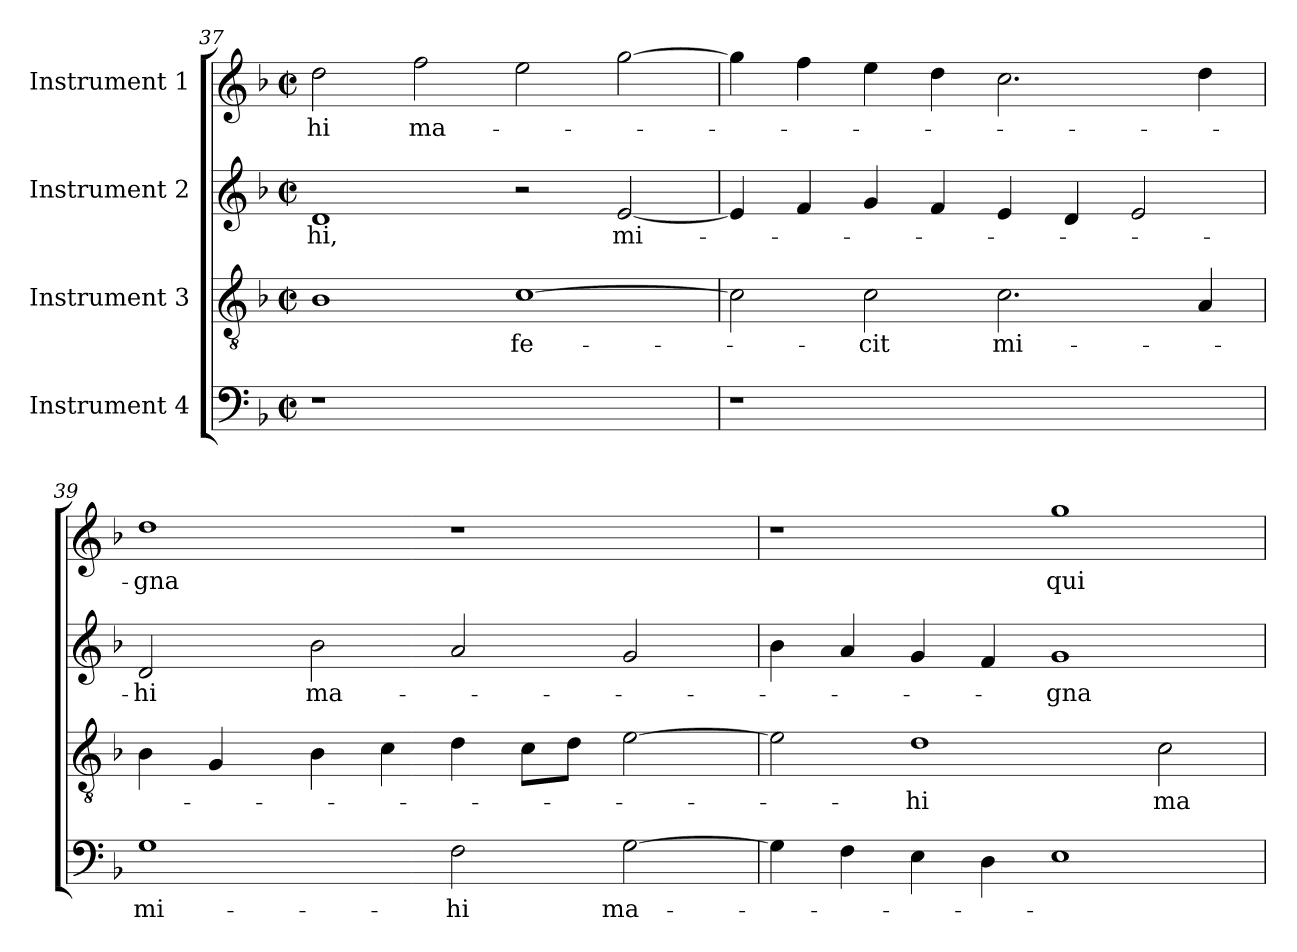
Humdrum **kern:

**kern	**text	**kern	**text	**kern	**text	**kern	**text
*part4	*part4	*part3	*part3	*part2	*part2	*part1	*part1
*staff4	*staff4	*staff3	*staff3	*staff2	*staff2	*staff1	*staff1
*I"Instrument 4	*	*I"Instrument 3	*	*I"Instrument 2	*	*I"Instrument 1	*
*clefF4	*	*clefGv2	*	*clefG2	*	*clefG2	*
*k[b-]	*	*k[b-]	*	*k[b-]	*	*k[b-]	*
*F:	*	*F:	*	*F:	*	*F:	*
*M2/2	*	*M2/2	*	*M2/2	*	*M2/2	*
*met(c|)	*	*met(c|)	*	*met(c|)	*	*met(c|)	*
=37	=37	=37	=37	=37	=37	=37	=37
!	!	!	!	!	!LO:LY:b:cj	!	!LO:LY:b:cj
1r	.	1B-	.	1d	-hi,	2dd\	-hi
!	!	!	!	!	!	!	!LO:LY:b
.	.	.	.	.	.	2ff\	ma-
!	!	!	!LO:LY:b:cj	!	!	!	!
1ryy	.	[>1c	fe-	2r	.	2ee\	.
!	!	!	!	!	!LO:LY:b:cj	!	!
.	.	.	.	[<2e/	mi-	[>2gg\	.
=38	=38	=38	=38	=38	=38	=38	=38
1r	.	2c\]	.	4e/]	.	4gg\]	.
.	.	.	.	4f/	.	4ff\	.
!	!	!	!LO:LY:b:cj	!	!	!	!
.	.	2c\	-cit	4g/	.	4ee\	.
.	.	.	.	4f/	.	4dd\	.
!	!	!	!LO:LY:b:cj	!	!	!	!
1ryy	.	2.c\	mi-	4e/	.	2.cc\	.
.	.	.	.	4d/	.	.	.
.	.	.	.	2e/	.	.	.
.	.	4A/	.	.	.	4dd\	.
!!LO:PB:g=z
=39	=39	=39	=39	=39	=39	=39	=39
!	!LO:LY:b:cj	!	!	!	!LO:LY:b:cj	!	!LO:LY:b:cj
*	*	*^	*	*	*	*	*
1G	mi-	4B-\	4ryy	.	2d/	-hi	1dd	-gna
.	.	4G/	8ryy	.	.	.	.	.
.	.	.	64ryy	.	.	.	.	.
.	.	.	1ryy	.	.	.	.	.
!	!	!	!	!	!	!LO:LY:b	!	!
.	.	4B-\	.	.	2b-\	ma-	.	.
.	.	4c\	.	.	.	.	.	.
!	!LO:LY:b:cj	!	!	!	!	!	!	!
2F\	-hi	4d\	.	.	2a/	.	1r	.
.	.	8c\L	.	.	.	.	.	.
.	.	8d\J	.	.	.	.	.	.
.	.	.	2ryy	.	.	.	.	.
!	!LO:LY:b	!	!	!	!	!	!	!
[>2G\	ma-	[>2e\	.	.	2g/	.	.	.
.	.	.	16..ryy	.	.	.	.	.
*	*	*v	*v	*	*	*	*	*
=40	=40	=40	=40	=40	=40	=40	=40
4G\]	.	2e\]	.	4b-\	.	1r	.
4F\	.	.	.	4a/	.	.	.
!	!	!	!LO:LY:b:cj	!	!	!	!
4E\	.	1d	-hi	4g/	.	.	.
4D\	.	.	.	4f/	.	.	.
!	!	!	!	!	!LO:LY:b:cj	!	!LO:LY:b:cj
1E	.	.	.	1g	-gna	1gg	qui
!	!	!	!LO:LY:b:cj	!	!	!	!
.	.	2c\	ma-	.	.	.	.
=	=	=	=	=	=	=	=
*-	*-	*-	*-	*-	*-	*-	*-
